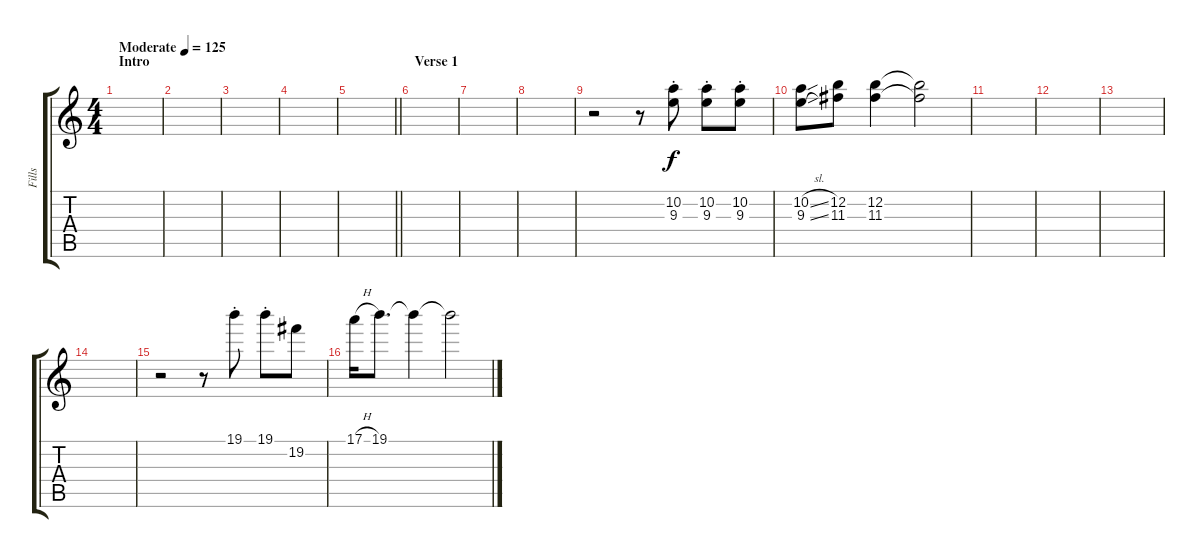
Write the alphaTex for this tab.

\track ("Fills" "Fills") {instrument distortionguitar}
\staff {score tabs}
\tuning (E4 B3 G3 D3 A2 E2) {hide}
\ts (4 4)
\section ("" "Intro")
\tempo (125 "Moderate")
\clef g2
\ks c
|
|
|
|
\barLineRight lightlight
|
\section ("" "Verse 1")
|
|
|
r.2 r.8 (10.2{st} 9.3{st}).8 (10.2{st} 9.3{st}).8 (10.2{st} 9.3{st}).8 |
(10.2{sl} 9.3{sl}).8 (12.2 11.3).8 (12.2 11.3).4 (12.2{t} 11.3{t}).2 |
|
|
|
|
r.2 r.8 19.1{st}.8 19.1{st}.8 19.2.8 |
17.1{h}.16 19.1.8{d} 19.1{t}.4 19.1{t}.2
